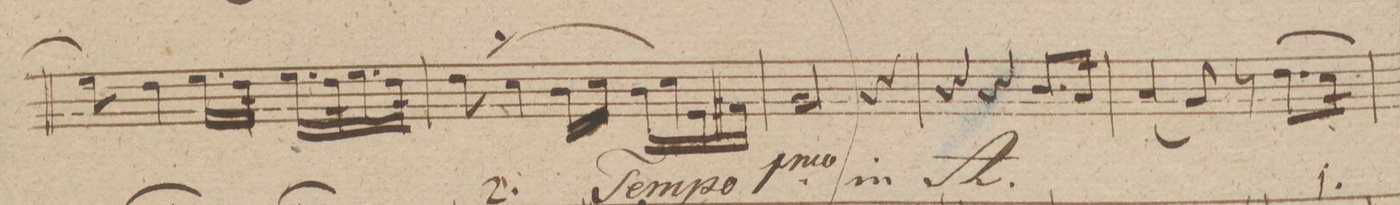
**kern	**dynam
*I"Corno 1mo in A.	*
*clefG2	*
*k[]	*
*met(c)	*
*M3/4	*
8e\]	.
4d\	.
16.e\LL	.
32d\JJk	.
16.e\LL	.
32d\K	.
16.e\	.
32d\JJk	.
=149	=149
8d\	.
(>4c\^	.
16B\LL	.
16c\JJ	.
16B\LL	.
16c\)	.
16E\	.
16F#\JJ	.
=150	=150
2G/	.
4r	.
=151	=151
4r	.
4r	.
8.B/L	.
16A/Jk	.
=152	=152
(<4A/	.
8G/)	.
8r	.
(>8.d\L	.
16c\Jk)	.
=153	=153
*-	*-
